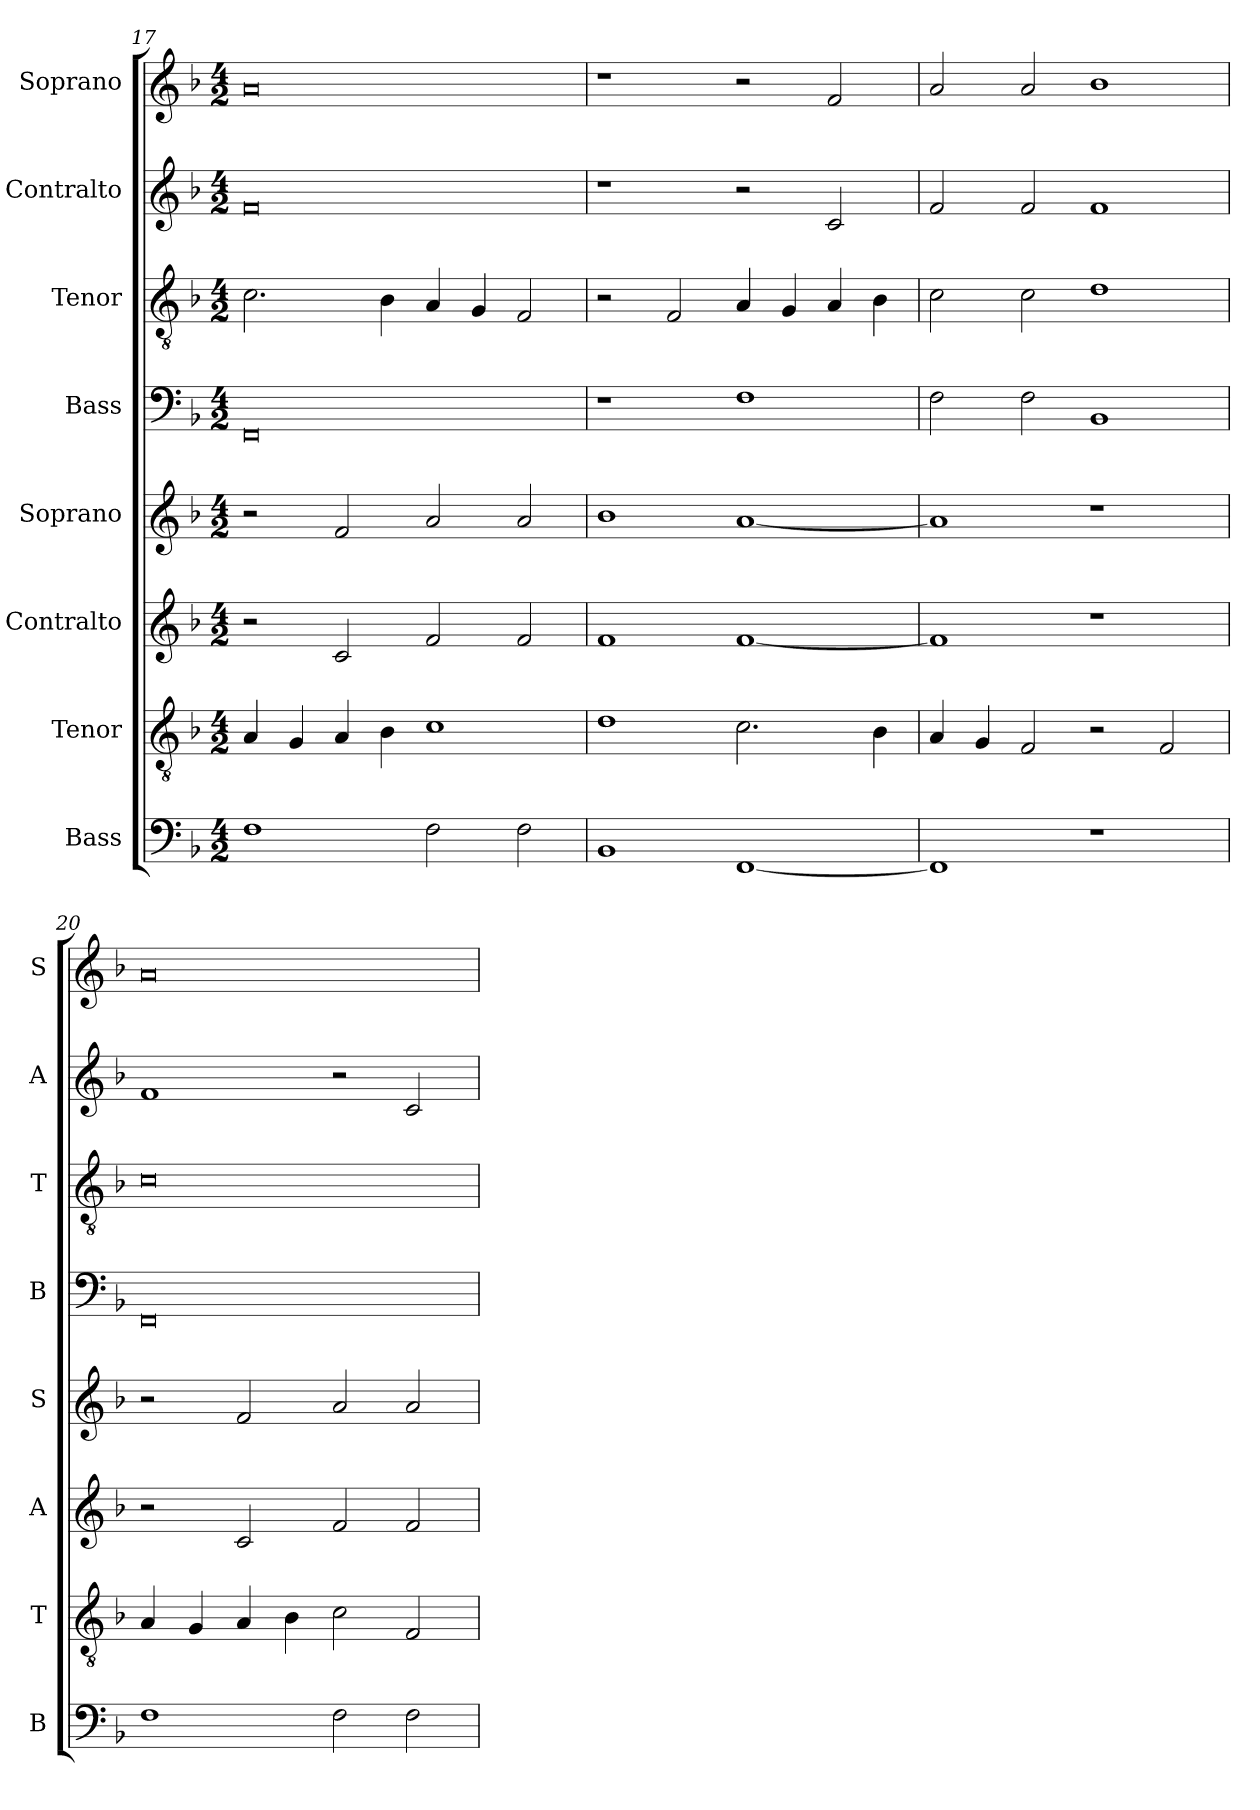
**kern	**kern	**kern	**kern	**kern	**kern	**kern	**kern
*part8	*part7	*part6	*part5	*part4	*part3	*part2	*part1
*staff8	*staff7	*staff6	*staff5	*staff4	*staff3	*staff2	*staff1
*I"Bass	*I"Tenor	*I"Contralto	*I"Soprano	*I"Bass	*I"Tenor	*I"Contralto	*I"Soprano
*I'B	*I'T	*I'A	*I'S	*I'B	*I'T	*I'A	*I'S
*clefF4	*clefGv2	*clefG2	*clefG2	*clefF4	*clefGv2	*clefG2	*clefG2
*k[b-]	*k[b-]	*k[b-]	*k[b-]	*k[b-]	*k[b-]	*k[b-]	*k[b-]
*F:ion	*F:ion	*F:ion	*F:ion	*F:ion	*F:ion	*F:ion	*F:ion
*M4/2	*M4/2	*M4/2	*M4/2	*M4/2	*M4/2	*M4/2	*M4/2
=17	=17	=17	=17	=17	=17	=17	=17
1F	4A	2r	2r	0FF	2.c	0f	0a
.	4G	.	.	.	.	.	.
.	4A	2c	2f	.	.	.	.
.	4B-	.	.	.	4B-	.	.
2F	1c	2f	2a	.	4A	.	.
.	.	.	.	.	4G	.	.
2F	.	2f	2a	.	2F	.	.
=18	=18	=18	=18	=18	=18	=18	=18
1BB-	1d	1f	1b-	1r	2r	1r	1r
.	.	.	.	.	2F	.	.
[1FF	2.c	[1f	[1a	1F	4A	2r	2r
.	.	.	.	.	4G	.	.
.	.	.	.	.	4A	2c	2f
.	4B-	.	.	.	4B-	.	.
=19	=19	=19	=19	=19	=19	=19	=19
1FF]	4A	1f]	1a]	2F	2c	2f	2a
.	4G	.	.	.	.	.	.
.	2F	.	.	2F	2c	2f	2a
1r	2r	1r	1r	1BB-	1d	1f	1b-
.	2F	.	.	.	.	.	.
=20	=20	=20	=20	=20	=20	=20	=20
1F	4A	2r	2r	0FF	0c	1f	0a
.	4G	.	.	.	.	.	.
.	4A	2c	2f	.	.	.	.
.	4B-	.	.	.	.	.	.
2F	2c	2f	2a	.	.	2r	.
2F	2F	2f	2a	.	.	2c	.
=	=	=	=	=	=	=	=
*-	*-	*-	*-	*-	*-	*-	*-
